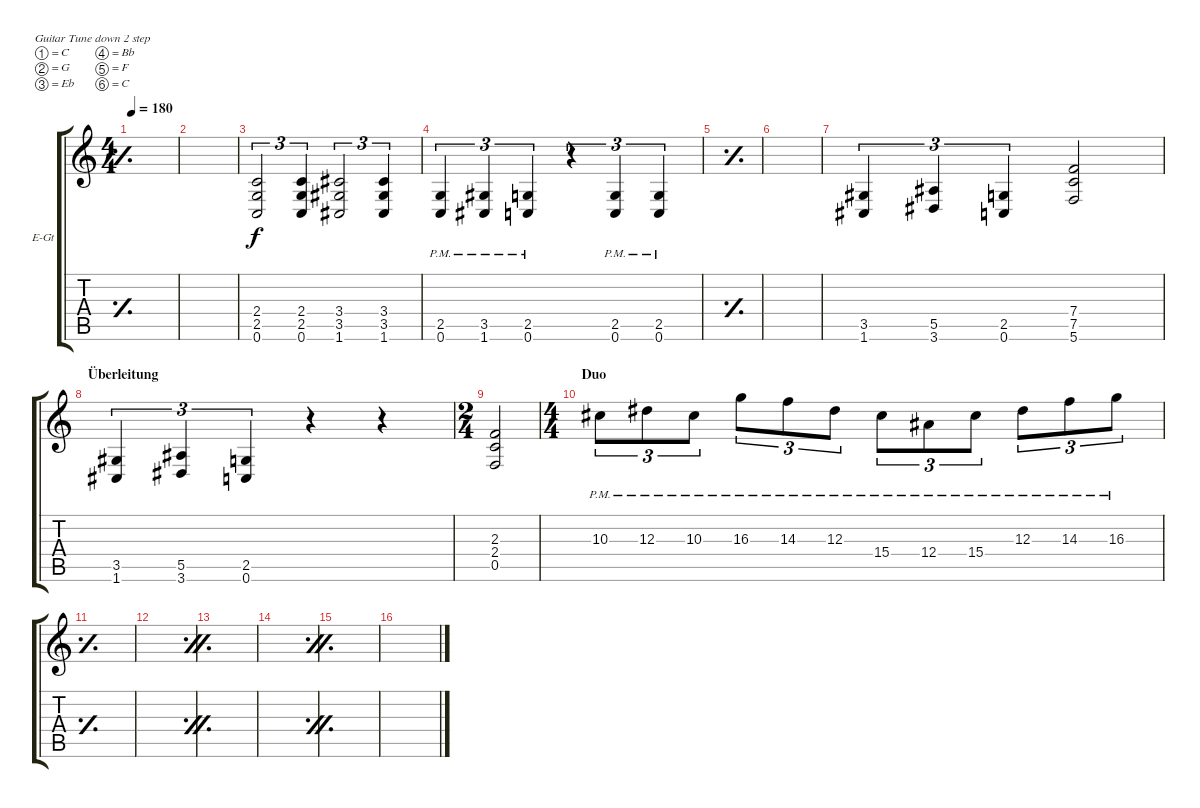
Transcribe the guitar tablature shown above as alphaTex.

\defaultSystemsLayout 4
\bracketExtendMode groupsimilarinstruments
\multiBarRest
\firstSystemTrackNameOrientation horizontal
\otherSystemsTrackNameOrientation horizontal
\track ("Electric Guitar" "E-Gt") {instrument distortionguitar}
\staff {score tabs}
\tuning (C4 G3 Eb3 Bb2 F2 C2)
\ts (4 4)
\tempo 180
\clef g2
\simile simple
\ks c
|
|
(0.6 2.5 2.4).2{tu (3 2)} (0.6 2.5 2.4).4{tu (3 2)} (1.6 3.5 3.4).2{tu (3 2)} (1.6 3.5 3.4).4{tu (3 2)} |
(0.6{pm} 2.5{pm}).4{tu (3 2)} (1.6{pm} 3.5{pm}).4{tu (3 2)} (0.6{pm} 2.5{pm}).4{tu (3 2)} r.4{tu (3 2)} (0.6{pm} 2.5{pm}).4{tu (3 2)} (0.6{pm} 2.5{pm}).4{tu (3 2)} |
\simile simple
|
|
\simile none
(1.6 3.5).4{tu (3 2)} (3.6 5.5).4{tu (3 2)} (0.6 2.5).4{tu (3 2)} (5.6 7.5 7.4).2 |
\section ("" "Überleitung")
(1.6 3.5).4{tu (3 2)} (3.6 5.5).4{tu (3 2)} (0.6 2.5).4{tu (3 2)} r.4 r.4 |
\ts (2 4)
(0.5 2.4 2.3).2{dy f} |
\ts (4 4)
\section ("" "Duo")
10.3{pm}.8{tu (3 2)} 12.3{pm}.8{tu (3 2)} 10.3{pm}.8{tu (3 2)} 16.3{pm}.8{tu (3 2)} 14.3{pm}.8{tu (3 2)} 12.3{pm}.8{tu (3 2)} 15.4{pm}.8{tu (3 2)} 12.4{pm}.8{tu (3 2)} 15.4{pm}.8{tu (3 2)} 12.3{pm}.8{tu (3 2)} 14.3{pm}.8{tu (3 2)} 16.3{pm}.8{tu (3 2)} |
\simile simple
|
\simile firstofdouble
|
\simile secondofdouble
|
\simile firstofdouble
|
\simile secondofdouble
|
\simile firstofdouble
